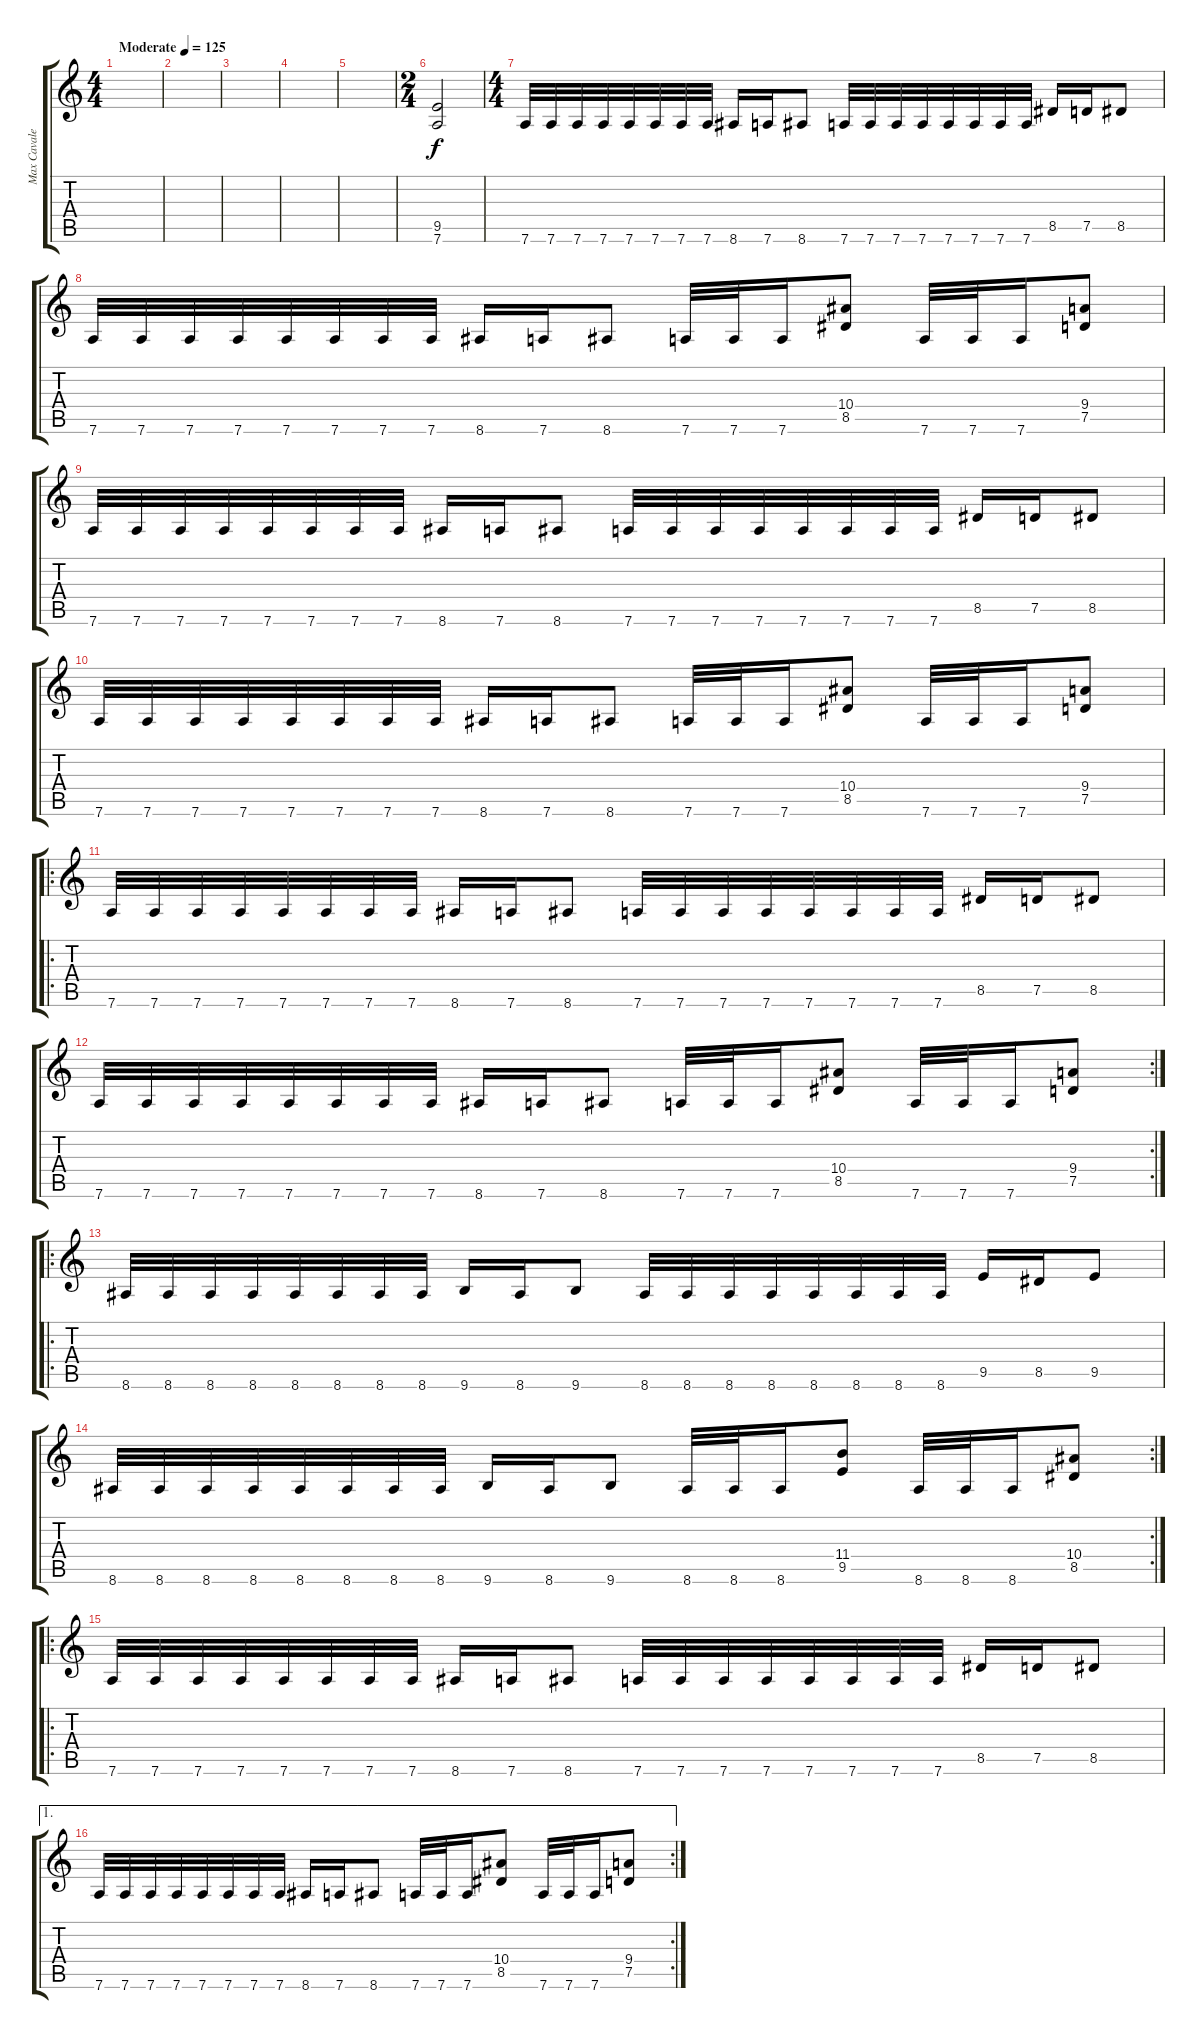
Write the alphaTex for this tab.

\track ("Max Cavalera" "Max Cavale") {instrument distortionguitar}
\staff {score tabs}
\tuning (D4 A3 F3 C3 G2 D2) {hide}
\ts (4 4)
\tempo (125 "Moderate")
\clef g2
\ks c
|
|
|
|
|
\ts (2 4)
(9.5 7.6).2 |
\ts (4 4)
7.6.32 7.6.32 7.6.32 7.6.32 7.6.32 7.6.32 7.6.32 7.6.32 8.6.16 7.6.16 8.6.8 7.6.32 7.6.32 7.6.32 7.6.32 7.6.32 7.6.32 7.6.32 7.6.32 8.5.16 7.5.16 8.5.8 |
7.6.32 7.6.32 7.6.32 7.6.32 7.6.32 7.6.32 7.6.32 7.6.32 8.6.16 7.6.16 8.6.8 7.6.32 7.6.32 7.6.16 (10.4 8.5).8 7.6.32 7.6.32 7.6.16 (9.4 7.5).8 |
7.6.32 7.6.32 7.6.32 7.6.32 7.6.32 7.6.32 7.6.32 7.6.32 8.6.16 7.6.16 8.6.8 7.6.32 7.6.32 7.6.32 7.6.32 7.6.32 7.6.32 7.6.32 7.6.32 8.5.16 7.5.16 8.5.8 |
7.6.32 7.6.32 7.6.32 7.6.32 7.6.32 7.6.32 7.6.32 7.6.32 8.6.16 7.6.16 8.6.8 7.6.32 7.6.32 7.6.16 (10.4 8.5).8 7.6.32 7.6.32 7.6.16 (9.4 7.5).8 |
\ro
7.6.32 7.6.32 7.6.32 7.6.32 7.6.32 7.6.32 7.6.32 7.6.32 8.6.16 7.6.16 8.6.8 7.6.32 7.6.32 7.6.32 7.6.32 7.6.32 7.6.32 7.6.32 7.6.32 8.5.16 7.5.16 8.5.8 |
\rc 2
7.6.32 7.6.32 7.6.32 7.6.32 7.6.32 7.6.32 7.6.32 7.6.32 8.6.16 7.6.16 8.6.8 7.6.32 7.6.32 7.6.16 (10.4 8.5).8 7.6.32 7.6.32 7.6.16 (9.4 7.5).8 |
\ro
8.6.32 8.6.32 8.6.32 8.6.32 8.6.32 8.6.32 8.6.32 8.6.32 9.6.16 8.6.16 9.6.8 8.6.32 8.6.32 8.6.32 8.6.32 8.6.32 8.6.32 8.6.32 8.6.32 9.5.16 8.5.16 9.5.8 |
\rc 2
8.6.32 8.6.32 8.6.32 8.6.32 8.6.32 8.6.32 8.6.32 8.6.32 9.6.16 8.6.16 9.6.8 8.6.32 8.6.32 8.6.16 (11.4 9.5).8 8.6.32 8.6.32 8.6.16 (10.4 8.5).8 |
\ro
7.6.32 7.6.32 7.6.32 7.6.32 7.6.32 7.6.32 7.6.32 7.6.32 8.6.16 7.6.16 8.6.8 7.6.32 7.6.32 7.6.32 7.6.32 7.6.32 7.6.32 7.6.32 7.6.32 8.5.16 7.5.16 8.5.8 |
\ae 1
\rc 2
7.6.32 7.6.32 7.6.32 7.6.32 7.6.32 7.6.32 7.6.32 7.6.32 8.6.16 7.6.16 8.6.8 7.6.32 7.6.32 7.6.16 (10.4 8.5).8 7.6.32 7.6.32 7.6.16 (9.4 7.5).8
